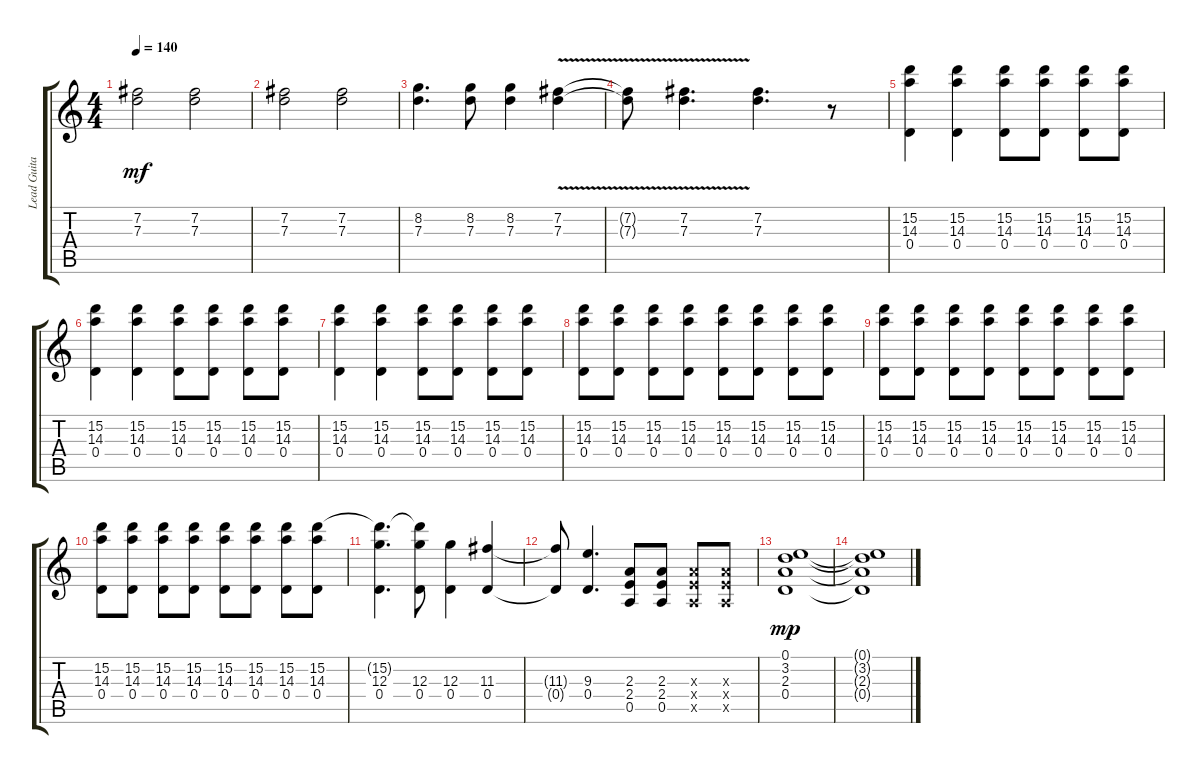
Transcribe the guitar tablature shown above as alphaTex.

\track ("Lead Guitar" "Lead Guita") {instrument distortionguitar}
\staff {score tabs}
\tuning (E4 B3 G3 D3 A2 E2) {hide}
\ts (4 4)
\tempo 140
\clef g2
\ks c
(7.2 7.3).2{dy mf} (7.2 7.3).2 |
(7.2 7.3).2 (7.2 7.3).2 |
(8.2 7.3).4{d} (8.2 7.3).8 (8.2 7.3).4 (7.2{v} 7.3{v}).4 |
(7.2{t} 7.3{t}).8 (7.2{v} 7.3{v}).4{d} (7.2 7.3).4{d} r.8 |
(15.2 14.3 0.4).4 (15.2 14.3 0.4).4 (15.2 14.3 0.4).8 (15.2 14.3 0.4).8 (15.2 14.3 0.4).8 (15.2 14.3 0.4).8 |
(15.2 14.3 0.4).4 (15.2 14.3 0.4).4 (15.2 14.3 0.4).8 (15.2 14.3 0.4).8 (15.2 14.3 0.4).8 (15.2 14.3 0.4).8 |
(15.2 14.3 0.4).4 (15.2 14.3 0.4).4 (15.2 14.3 0.4).8 (15.2 14.3 0.4).8 (15.2 14.3 0.4).8 (15.2 14.3 0.4).8 |
(15.2 14.3 0.4).8 (15.2 14.3 0.4).8 (15.2 14.3 0.4).8 (15.2 14.3 0.4).8 (15.2 14.3 0.4).8 (15.2 14.3 0.4).8 (15.2 14.3 0.4).8 (15.2 14.3 0.4).8 |
(15.2 14.3 0.4).8 (15.2 14.3 0.4).8 (15.2 14.3 0.4).8 (15.2 14.3 0.4).8 (15.2 14.3 0.4).8 (15.2 14.3 0.4).8 (15.2 14.3 0.4).8 (15.2 14.3 0.4).8 |
(15.2 14.3 0.4).8 (15.2 14.3 0.4).8 (15.2 14.3 0.4).8 (15.2 14.3 0.4).8 (15.2 14.3 0.4).8 (15.2 14.3 0.4).8 (15.2 14.3 0.4).8 (15.2 14.3 0.4).8 |
(15.2{t} 12.3 0.4).4{d} (15.2{t} 12.3 0.4).8 (12.3 0.4).4 (11.3 0.4).4 |
(11.3{t} 0.4{t}).8 (9.3 0.4).4{d} (2.3 2.4 0.5).8 (2.3 2.4 0.5).8 (2.3{x} 2.4{x} 0.5{x}).8 (2.3{x} 2.4{x} 0.5{x}).8 |
(0.1 3.2 2.3 0.4).1{dy mp} |
(0.1{t} 3.2{t} 2.3{t} 0.4{t}).1
